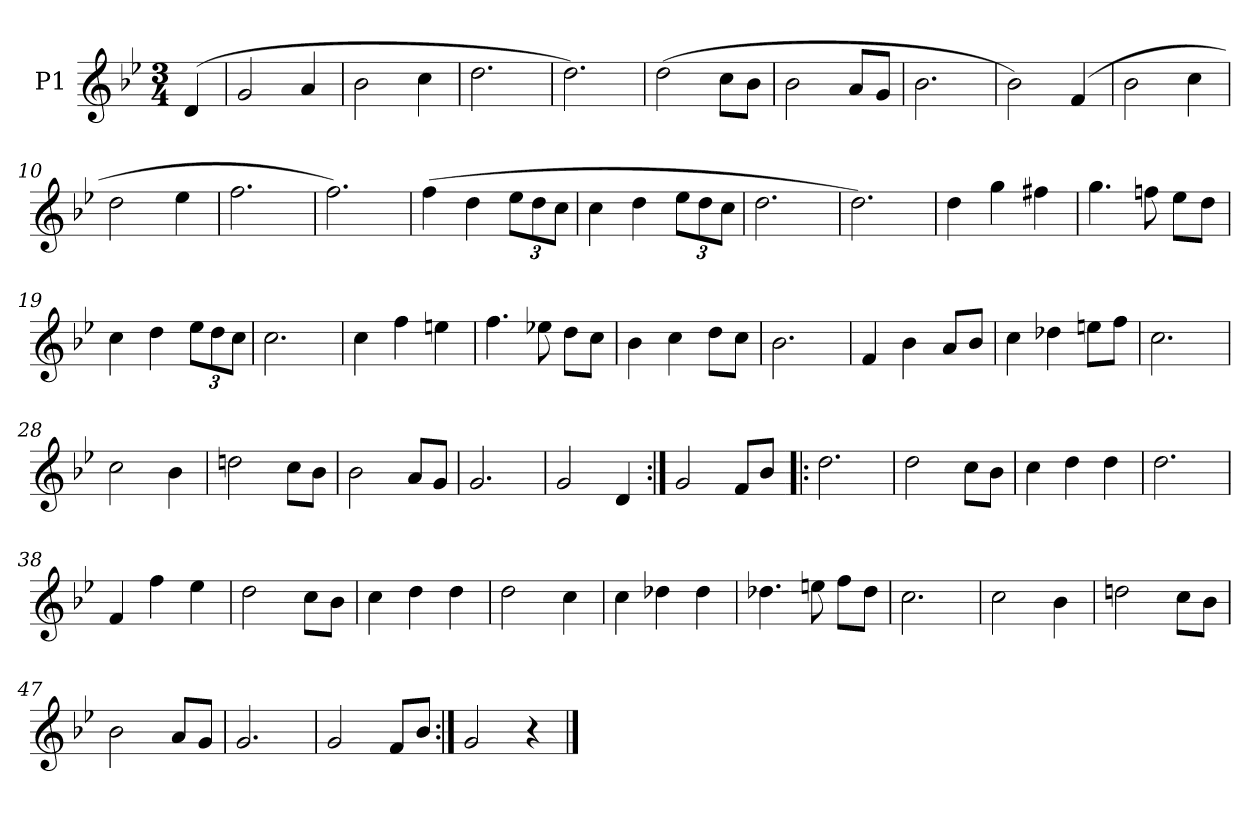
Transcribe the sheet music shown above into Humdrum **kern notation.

**kern
*part1
*staff1
*I"P1
*clefG2
*k[b-e-]
*g:
*M3/4
=
(4d
=1
2g
4a
=2
2b-
4cc
=3
2.dd
=4
2.dd)
=5
(2dd
8ccL
8b-J
=6
2b-
8aL
8gJ
=7
2.b-
=8
2b-)
(4f
=9
2b-
4cc
=10
2dd
4ee-
=11
2.ff
=12
2.ff)
=13
(4ff
4dd
12ee-L
12dd
12ccJ
=14
4cc
4dd
12ee-L
12dd
12ccJ
=15
2.dd
=16
2.dd)
=17
4dd
4gg
4ff#X
=18
4.gg
8ffn
8ee-L
8ddJ
=19
4cc
4dd
12ee-L
12dd
12ccJ
=20
2.cc
=21
4cc
4ff
4een
=22
4.ff
8ee-X
8ddL
8ccJ
=23
4b-
4cc
8ddL
8ccJ
=24
2.b-
=25
4f
4b-
8aL
8b-J
=26
4cc
4dd-X
8eenL
8ffJ
=27
2.cc
=28
2cc
4b-
=29
2ddn
8ccL
8b-J
=30
2b-
8aL
8gJ
=31
2.g
=32
2g
4d
=33:|!
2g
8fL
8b-J
=34!|:
2.dd
=35
2dd
8ccL
8b-J
=36
4cc
4dd
4dd
=37
2.dd
=38
4f
4ff
4ee-
=39
2dd
8ccL
8b-J
=40
4cc
4dd
4dd
=41
2dd
4cc
=42
4cc
4dd-X
4dd-
=43
4.dd-X
8een
8ffL
8dd-J
=44
2.cc
=45
2cc
4b-
=46
2ddn
8ccL
8b-J
=47
2b-
8aL
8gJ
=48
2.g
=49
2g
8fL
8b-J
=50:|!
2g
4r
==
*-
